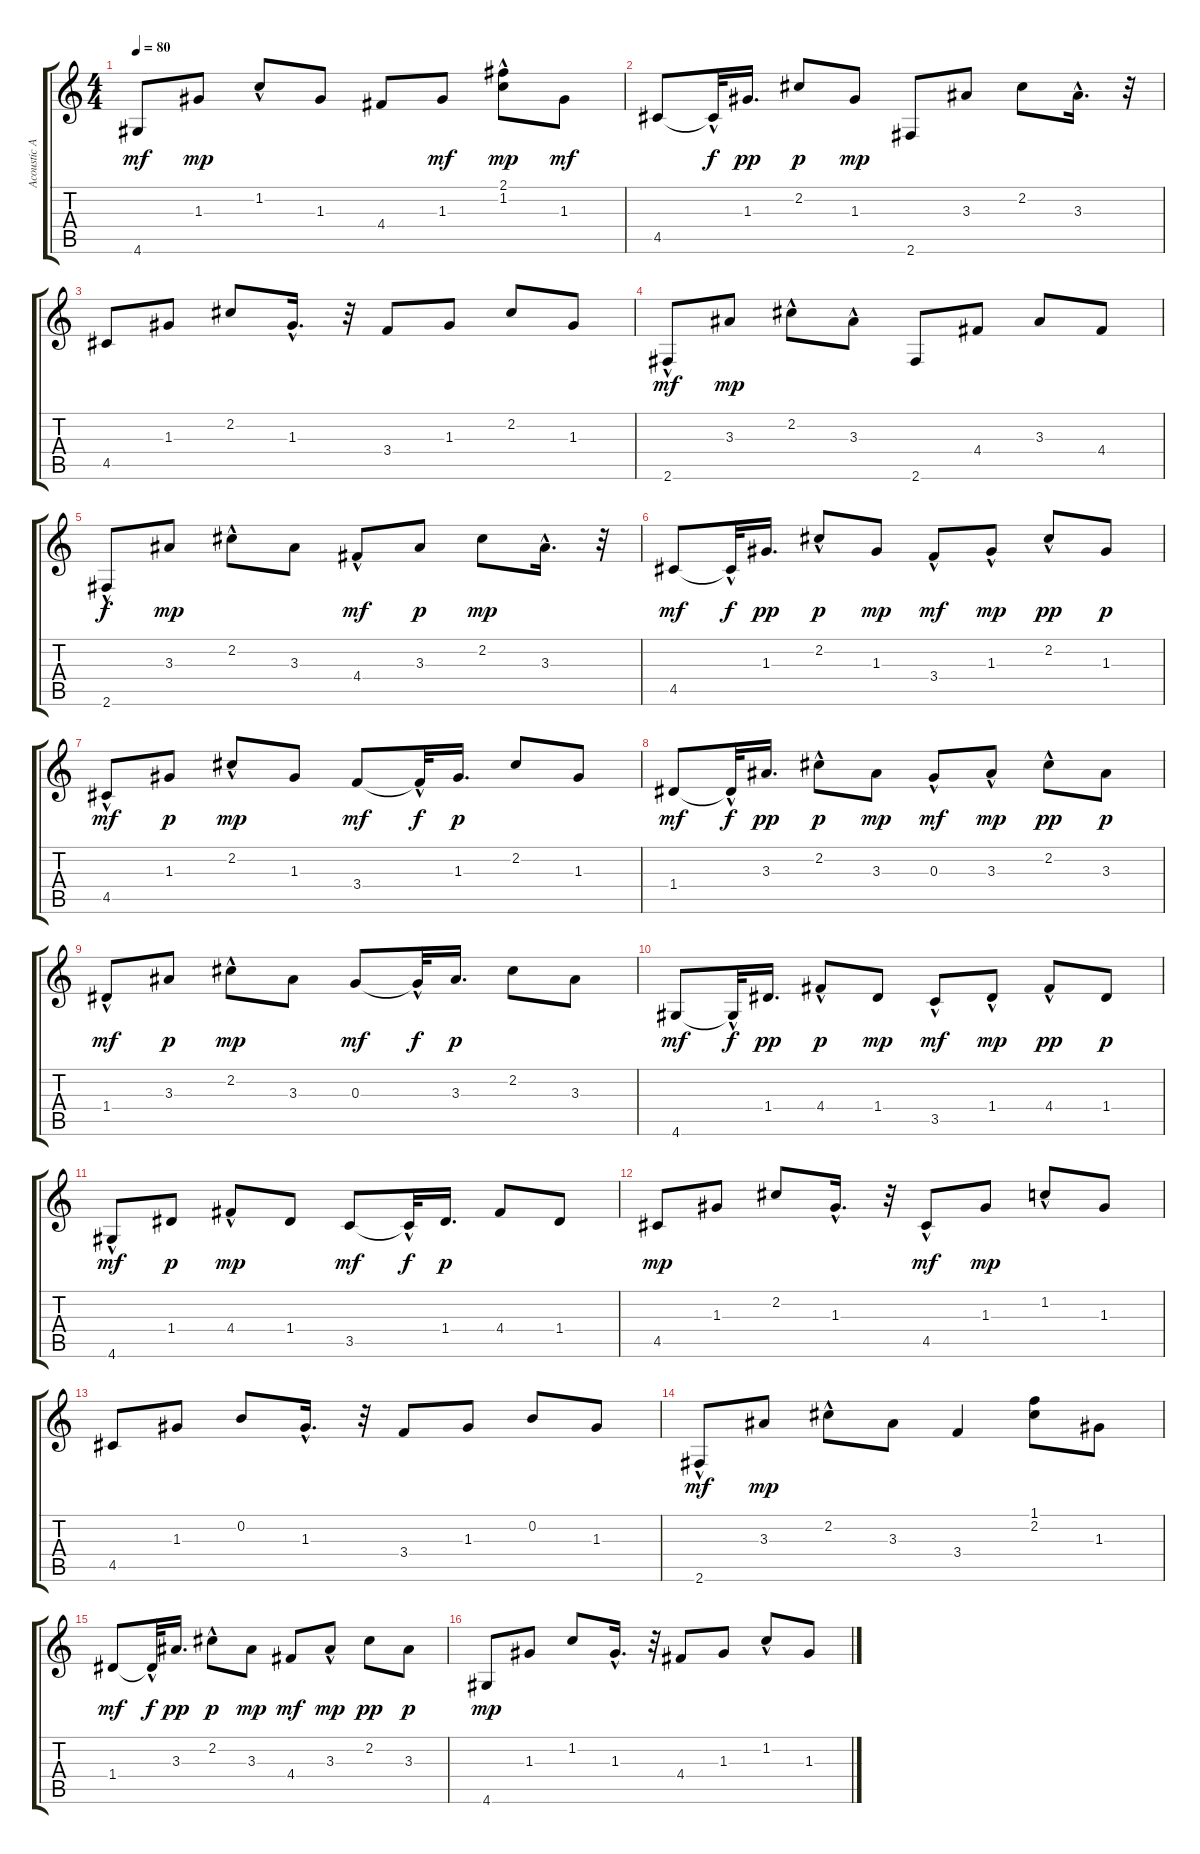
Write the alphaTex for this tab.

\track ("Acoustic Accompaniment" "Acoustic A") {instrument acousticguitarsteel}
\staff {score tabs}
\tuning (E4 B3 G3 D3 A2 E2) {hide}
\ts (4 4)
\tempo 80
\clef g2
\ks c
4.6.8{dy mf} 1.3.8{dy mp} 1.2{hac}.8 1.3.8 4.4.8 1.3.8{dy mf} (2.1 1.2{hac}).8{dy mp} 1.3.8{dy mf} |
4.5.8 4.5{hac t}.32{dy f} 1.3.16{d dy pp} 2.2.8{dy p} 1.3.8{dy mp} 2.6.8 3.3.8 2.2.8 3.3{hac}.16{d} r.32 |
4.5.8 1.3.8 2.2.8 1.3{hac}.16{d} r.32 3.4.8 1.3.8 2.2.8 1.3.8 |
2.6{hac}.8{dy mf} 3.3.8{dy mp} 2.2{hac}.8 3.3{hac}.8 2.6.8 4.4.8 3.3.8 4.4.8 |
2.6{hac}.8{dy f} 3.3.8{dy mp} 2.2{hac}.8 3.3.8 4.4{hac}.8{dy mf} 3.3.8{dy p} 2.2.8{dy mp} 3.3{hac}.16{d} r.32 |
4.5.8{dy mf} 4.5{hac t}.32{dy f} 1.3.16{d dy pp} 2.2{hac}.8{dy p} 1.3.8{dy mp} 3.4{hac}.8{dy mf} 1.3{hac}.8{dy mp} 2.2{hac}.8{dy pp} 1.3.8{dy p} |
4.5{hac}.8{dy mf} 1.3.8{dy p} 2.2{hac}.8{dy mp} 1.3.8 3.4.8{dy mf} 3.4{hac t}.32{dy f} 1.3.16{d dy p} 2.2.8 1.3.8 |
1.4.8{dy mf} 1.4{hac t}.32{dy f} 3.3.16{d dy pp} 2.2{hac}.8{dy p} 3.3.8{dy mp} 0.3{hac}.8{dy mf} 3.3{hac}.8{dy mp} 2.2{hac}.8{dy pp} 3.3.8{dy p} |
1.4{hac}.8{dy mf} 3.3.8{dy p} 2.2{hac}.8{dy mp} 3.3.8 0.3.8{dy mf} 0.3{hac t}.32{dy f} 3.3.16{d dy p} 2.2.8 3.3.8 |
4.6.8{dy mf} 4.6{hac t}.32{dy f} 1.4.16{d dy pp} 4.4{hac}.8{dy p} 1.4.8{dy mp} 3.5{hac}.8{dy mf} 1.4{hac}.8{dy mp} 4.4{hac}.8{dy pp} 1.4.8{dy p} |
4.6{hac}.8{dy mf} 1.4.8{dy p} 4.4{hac}.8{dy mp} 1.4.8 3.5.8{dy mf} 3.5{hac t}.32{dy f} 1.4.16{d dy p} 4.4.8 1.4.8 |
4.5.8{dy mp} 1.3.8 2.2.8 1.3{hac}.16{d} r.32 4.5{hac}.8{dy mf} 1.3.8{dy mp} 1.2{hac}.8 1.3.8 |
4.5.8 1.3.8 0.2.8 1.3{hac}.16{d} r.32 3.4.8 1.3.8 0.2.8 1.3.8 |
2.6{hac}.8{dy mf} 3.3.8{dy mp} 2.2{hac}.8 3.3.8 3.4.4 (1.1 2.2).8 1.3.8 |
1.4.8{dy mf} 1.4{hac t}.32{dy f} 3.3.16{d dy pp} 2.2{hac}.8{dy p} 3.3.8{dy mp} 4.4.8{dy mf} 3.3{hac}.8{dy mp} 2.2.8{dy pp} 3.3.8{dy p} |
4.6.8{dy mp} 1.3.8 1.2.8 1.3{hac}.16{d} r.32 4.4.8 1.3.8 1.2{hac}.8 1.3.8
